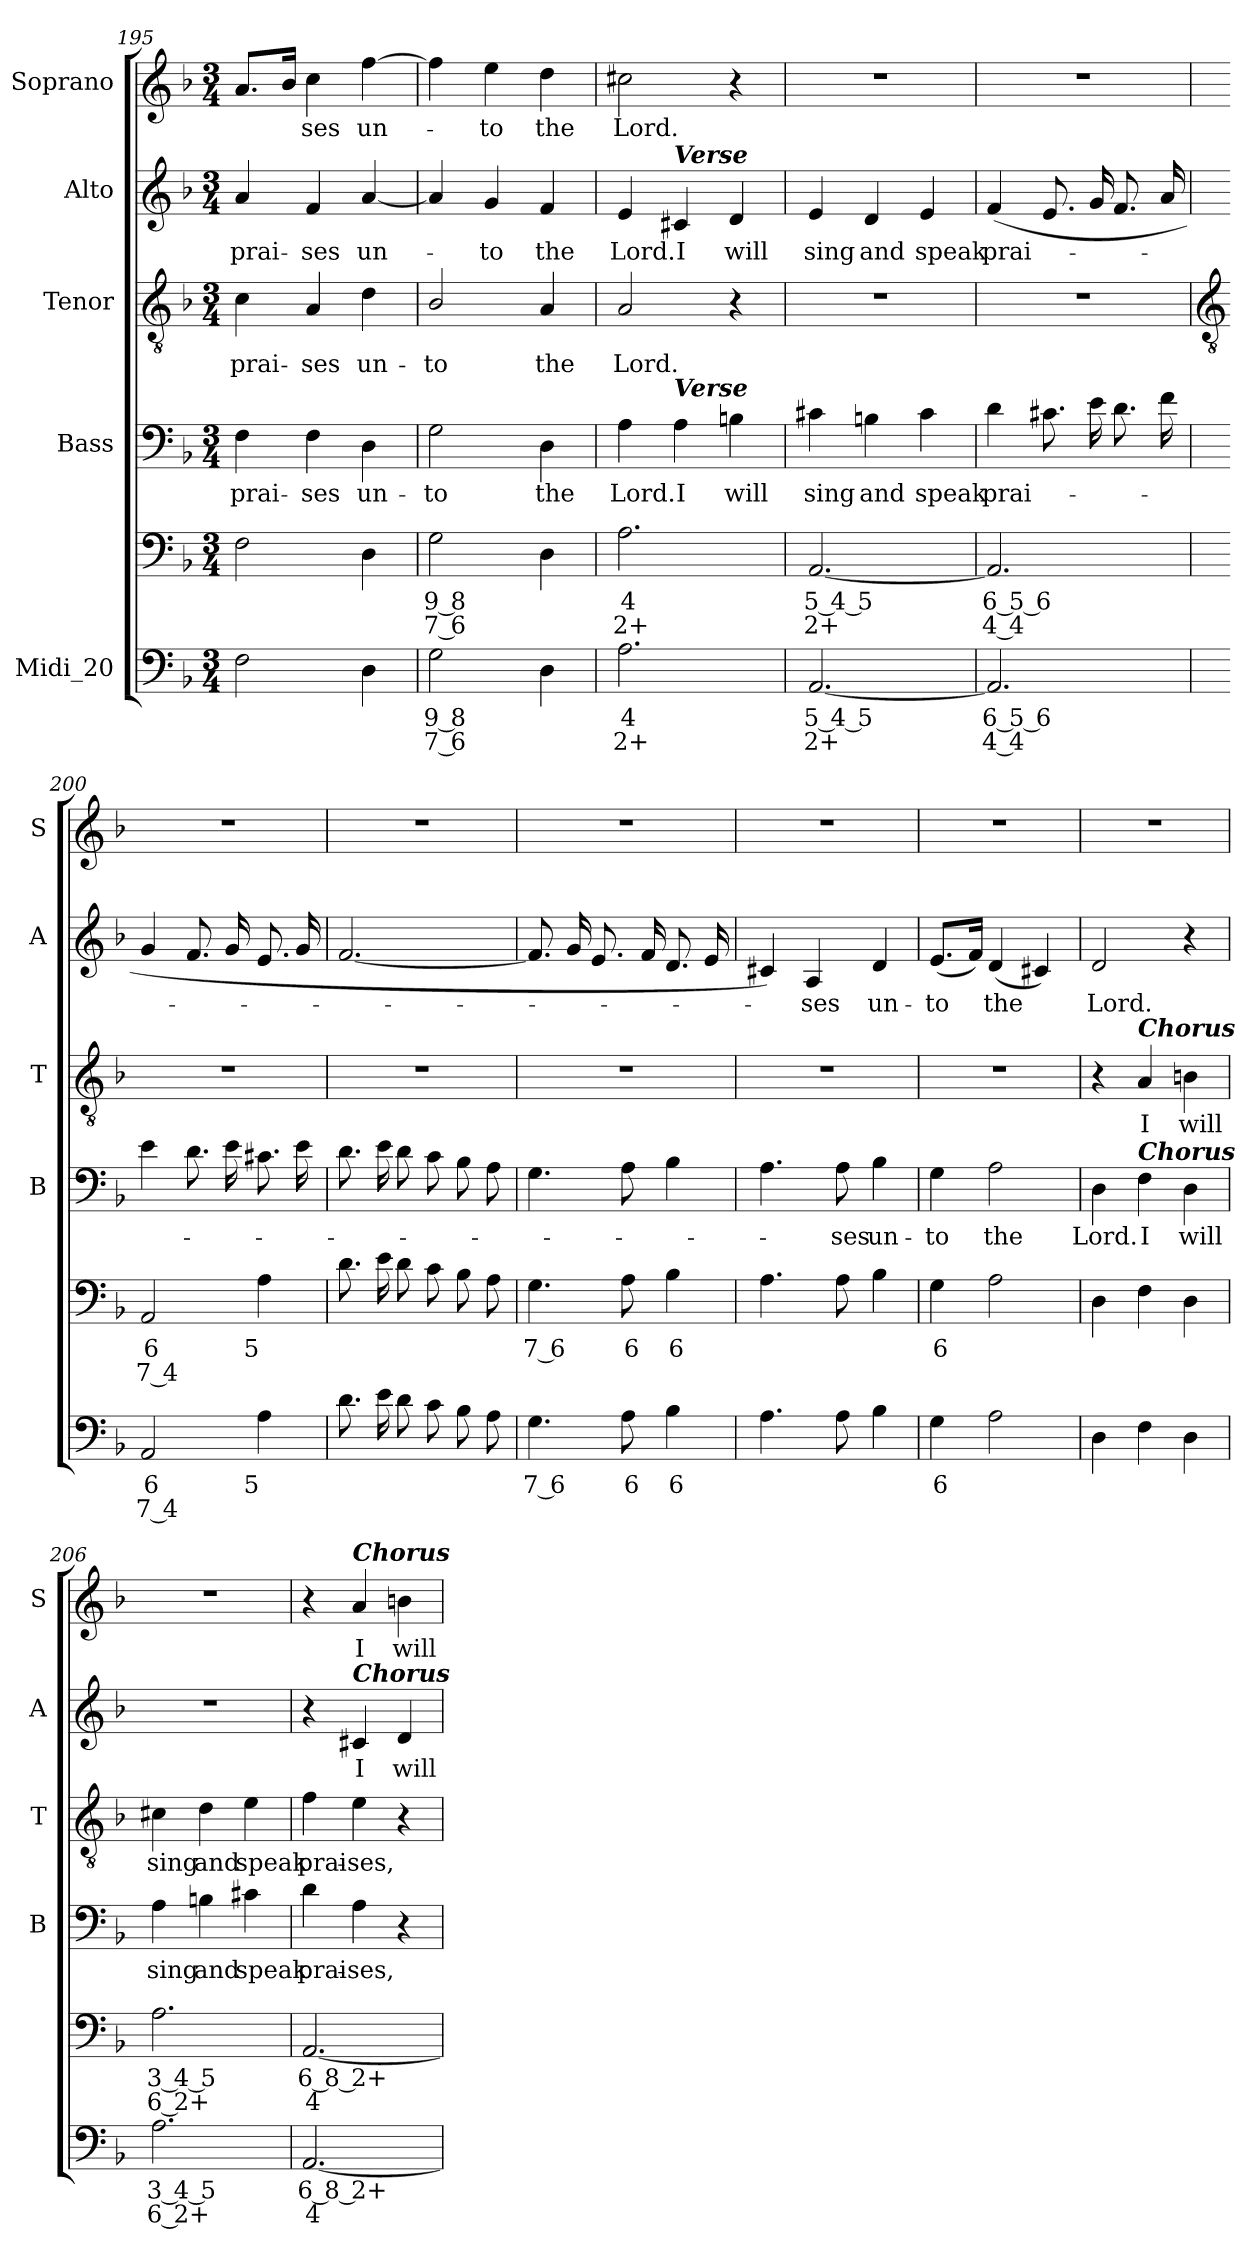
**kern	**text	**text	**kern	**text	**text	**kern	**text	**kern	**text	**kern	**text	**kern	**text
*part5	*part5	*part5	*part5	*part5	*part5	*part4	*part4	*part3	*part3	*part2	*part2	*part1	*part1
*staff6	*staff6	*staff6	*staff5	*staff5	*staff5	*staff4	*staff4	*staff3	*staff3	*staff2	*staff2	*staff1	*staff1
*I"Midi_20	*	*	*	*	*	*I"Bass	*	*I"Tenor	*	*I"Alto	*	*I"Soprano	*
*	*	*	*	*	*	*I'B	*	*I'T	*	*I'A	*	*I'S	*
*clefF4	*	*	*clefF4	*	*	*clefF4	*	*clefGv2	*	*clefG2	*	*clefG2	*
*k[b-]	*	*	*k[b-]	*	*	*k[b-]	*	*k[b-]	*	*k[b-]	*	*k[b-]	*
*F:	*	*	*F:	*	*	*F:	*	*F:	*	*F:	*	*F:	*
*M3/4	*	*	*M3/4	*	*	*M3/4	*	*M3/4	*	*M3/4	*	*M3/4	*
=195	=195	=195	=195	=195	=195	=195	=195	=195	=195	=195	=195	=195	=195
!	!	!	!	!	!	!	!LO:LY:b	!	!LO:LY:b	!	!LO:LY:b	!	!
2F	.	.	2F	.	.	4F	prai-	4c	prai-	4a	prai-	8.aL	.
.	.	.	.	.	.	.	.	.	.	.	.	16b-J	.
!	!	!	!	!	!	!	!LO:LY:b	!	!LO:LY:b	!	!LO:LY:b	!	!LO:LY:b
.	.	.	.	.	.	4F	-ses	4A	-ses	4f	-ses	4cc	ses
!	!	!	!	!	!	!	!LO:LY:b	!	!LO:LY:b	!	!LO:LY:b	!	!LO:LY:b
4D	.	.	4D	.	.	4D	un-	4d	un-	[4a	un-	[4ff	un-
=196	=196	=196	=196	=196	=196	=196	=196	=196	=196	=196	=196	=196	=196
!	!LO:LY:b	!LO:LY:b	!	!LO:LY:b	!LO:LY:b	!	!LO:LY:b	!	!LO:LY:b	!	!	!	!
2G	9 8	7 6	2G	9 8	7 6	2G	-to	2B-/	-to	4a]	.	4ff]	.
!	!	!	!	!	!	!	!	!	!	!	!LO:LY:b	!	!LO:LY:b
.	.	.	.	.	.	.	.	.	.	4g	to	4ee	to
!	!	!	!	!	!	!	!LO:LY:b	!	!LO:LY:b	!	!LO:LY:b	!	!LO:LY:b
4D	.	.	4D	.	.	4D	the	4A	the	4f	the	4dd	the
=197	=197	=197	=197	=197	=197	=197	=197	=197	=197	=197	=197	=197	=197
!	!LO:LY:b	!LO:LY:b	!	!LO:LY:b	!LO:LY:b	!	!LO:LY:b	!	!LO:LY:b	!	!LO:LY:b	!	!LO:LY:b
2.A	4	2+	2.A	4	2+	4A	Lord.	2A	Lord.	4e	Lord.	2cc#X	Lord.
!	!	!	!	!	!	!	!	!	!	!LO:TX:a:Bi:t=Verse	!	!	!
!	!	!	!	!	!	!LO:TX:a:Bi:t=Verse	!	!	!	!	!	!	!
!	!	!	!	!	!	!	!LO:LY:b	!	!	!	!LO:LY:b	!	!
.	.	.	.	.	.	4A	I	.	.	4c#X	I	.	.
!	!	!	!	!	!	!	!LO:LY:b	!	!	!	!LO:LY:b	!	!
.	.	.	.	.	.	4Bn	will	4r	.	4d	will	4r	.
=198	=198	=198	=198	=198	=198	=198	=198	=198	=198	=198	=198	=198	=198
!	!LO:LY:b	!LO:LY:b	!	!LO:LY:b	!LO:LY:b	!	!LO:LY:b	!LO:N:vis=1	!	!	!LO:LY:b	!LO:N:vis=1	!
[2.AA	5 4 5	2+	[2.AA	5 4 5	2+	4c#X	sing	2.r	.	4e	sing	2.r	.
!	!	!	!	!	!	!	!LO:LY:b	!	!	!	!LO:LY:b	!	!
.	.	.	.	.	.	4Bn	and	.	.	4d	and	.	.
!	!	!	!	!	!	!	!LO:LY:b	!	!	!	!LO:LY:b	!	!
.	.	.	.	.	.	4c#	speak	.	.	4e	speak	.	.
=199	=199	=199	=199	=199	=199	=199	=199	=199	=199	=199	=199	=199	=199
!	!LO:LY:b	!LO:LY:b	!	!LO:LY:b	!LO:LY:b	!	!LO:LY:b	!LO:N:vis=1	!	!	!LO:LY:b	!LO:N:vis=1	!
2.AA]	6 5 6	4 4	2.AA]	6 5 6	4 4	4d	prai-	2.r	.	(<4f	prai-	2.r	.
.	.	.	.	.	.	8.c#XL	.	.	.	8.eL	.	.	.
.	.	.	.	.	.	16eL	.	.	.	16gL	.	.	.
.	.	.	.	.	.	8.d	.	.	.	8.f	.	.	.
.	.	.	.	.	.	16fJ	.	.	.	16aJ	.	.	.
!!LO:LB:g=z
=200	=200	=200	=200	=200	=200	=200	=200	=200	=200	=200	=200	=200	=200
*	*	*	*	*	*	*	*	*clefGv2	*	*	*	*	*
!	!LO:LY:b	!LO:LY:b	!	!LO:LY:b	!LO:LY:b	!	!	!LO:N:vis=1	!	!	!	!LO:N:vis=1	!
2AA	6	7 4	2AA	6	7 4	4e	.	2.r	.	4g	.	2.r	.
.	.	.	.	.	.	8.dL	.	.	.	8.fL	.	.	.
.	.	.	.	.	.	16eL	.	.	.	16gL	.	.	.
!	!LO:LY:b	!	!	!LO:LY:b	!	!	!	!	!	!	!	!	!
4A	5	.	4A	5	.	8.c#X	.	.	.	8.e	.	.	.
.	.	.	.	.	.	16eJ	.	.	.	16gJ	.	.	.
=201	=201	=201	=201	=201	=201	=201	=201	=201	=201	=201	=201	=201	=201
!	!	!	!	!	!	!	!	!LO:N:vis=1	!	!	!	!LO:N:vis=1	!
8.dL	.	.	8.dL	.	.	8.dL	.	2.r	.	[2.f	.	2.r	.
16eL	.	.	16eL	.	.	16eL	.	.	.	.	.	.	.
8d	.	.	8d	.	.	8d	.	.	.	.	.	.	.
8c	.	.	8c	.	.	8c	.	.	.	.	.	.	.
8B-	.	.	8B-	.	.	8B-	.	.	.	.	.	.	.
8AJ	.	.	8AJ	.	.	8AJ	.	.	.	.	.	.	.
=202	=202	=202	=202	=202	=202	=202	=202	=202	=202	=202	=202	=202	=202
!	!LO:LY:b	!	!	!LO:LY:b	!	!	!	!LO:N:vis=1	!	!	!	!LO:N:vis=1	!
4.G	7 6	.	4.G	7 6	.	4.G	.	2.r	.	8.fL]	.	2.r	.
.	.	.	.	.	.	.	.	.	.	16gL	.	.	.
.	.	.	.	.	.	.	.	.	.	8.e	.	.	.
!	!LO:LY:b	!	!	!LO:LY:b	!	!	!	!	!	!	!	!	!
8A	6	.	8A	6	.	8A	.	.	.	.	.	.	.
.	.	.	.	.	.	.	.	.	.	16fL	.	.	.
!	!LO:LY:b	!	!	!LO:LY:b	!	!	!	!	!	!	!	!	!
4B-	6	.	4B-	6	.	4B-	.	.	.	8.d	.	.	.
.	.	.	.	.	.	.	.	.	.	16eJ	.	.	.
=203	=203	=203	=203	=203	=203	=203	=203	=203	=203	=203	=203	=203	=203
!	!	!	!	!	!	!	!	!LO:N:vis=1	!	!	!	!LO:N:vis=1	!
4.A	.	.	4.A	.	.	4.A	.	2.r	.	4c#X)	.	2.r	.
!	!	!	!	!	!	!	!	!	!	!	!LO:LY:b	!	!
.	.	.	.	.	.	.	.	.	.	4A	ses	.	.
!	!	!	!	!	!	!	!LO:LY:b	!	!	!	!	!	!
8A	.	.	8A	.	.	8A	ses	.	.	.	.	.	.
!	!	!	!	!	!	!	!LO:LY:b	!	!	!	!LO:LY:b	!	!
4B-	.	.	4B-	.	.	4B-	un-	.	.	4d	un-	.	.
=204	=204	=204	=204	=204	=204	=204	=204	=204	=204	=204	=204	=204	=204
!	!LO:LY:b	!	!	!LO:LY:b	!	!	!LO:LY:b	!LO:N:vis=1	!	!	!LO:LY:b	!LO:N:vis=1	!
4G	6	.	4G	6	.	4G	-to	2.r	.	(<8.eL	-to	2.r	.
.	.	.	.	.	.	.	.	.	.	16fJ)	.	.	.
!	!	!	!	!	!	!	!LO:LY:b	!	!	!	!LO:LY:b	!	!
2A	.	.	2A	.	.	2A	the	.	.	(<4d	the	.	.
.	.	.	.	.	.	.	.	.	.	4c#X)	.	.	.
=205	=205	=205	=205	=205	=205	=205	=205	=205	=205	=205	=205	=205	=205
!	!	!	!	!	!	!	!LO:LY:b	!	!	!	!LO:LY:b	!LO:N:vis=1	!
4D	.	.	4D	.	.	4D	Lord.	4r	.	2d	Lord.	2.r	.
!	!	!	!	!	!	!	!	!LO:TX:a:Bi:t=Chorus	!	!	!	!	!
!	!	!	!	!	!	!LO:TX:a:Bi:t=Chorus	!	!	!	!	!	!	!
!	!	!	!	!	!	!	!LO:LY:b	!	!LO:LY:b	!	!	!	!
4F	.	.	4F	.	.	4F	I	4A	I	.	.	.	.
!	!	!	!	!	!	!	!LO:LY:b	!	!LO:LY:b	!	!	!	!
4D	.	.	4D	.	.	4D	will	4Bn	will	4r	.	.	.
=206	=206	=206	=206	=206	=206	=206	=206	=206	=206	=206	=206	=206	=206
!	!LO:LY:b	!LO:LY:b	!	!LO:LY:b	!LO:LY:b	!	!LO:LY:b	!	!LO:LY:b	!LO:N:vis=1	!	!LO:N:vis=1	!
2.A	3 4 5	6 2+	2.A	3 4 5	6 2+	4A	sing	4c#X	sing	2.r	.	2.r	.
!	!	!	!	!	!	!	!LO:LY:b	!	!LO:LY:b	!	!	!	!
.	.	.	.	.	.	4Bn	and	4d	and	.	.	.	.
!	!	!	!	!	!	!	!LO:LY:b	!	!LO:LY:b	!	!	!	!
.	.	.	.	.	.	4c#X	speak	4e	speak	.	.	.	.
=207	=207	=207	=207	=207	=207	=207	=207	=207	=207	=207	=207	=207	=207
!	!LO:LY:b	!LO:LY:b	!	!LO:LY:b	!LO:LY:b	!	!LO:LY:b	!	!LO:LY:b	!	!	!	!
[2.AA	6 8 2+	4	[2.AA	6 8 2+	4	4d	prai-	4f	prai-	4r	.	4r	.
!	!	!	!	!	!	!	!	!	!	!	!	!LO:TX:a:Bi:t=Chorus	!
!	!	!	!	!	!	!	!	!	!	!LO:TX:a:Bi:t=Chorus	!	!	!
!	!	!	!	!	!	!	!LO:LY:b	!	!LO:LY:b	!	!LO:LY:b	!	!LO:LY:b
.	.	.	.	.	.	4A	-ses,	4e	-ses,	4c#X	I	4a	I
!	!	!	!	!	!	!	!	!	!	!	!LO:LY:b	!	!LO:LY:b
.	.	.	.	.	.	4r	.	4r	.	4d	will	4bn	will
=	=	=	=	=	=	=	=	=	=	=	=	=	=
*-	*-	*-	*-	*-	*-	*-	*-	*-	*-	*-	*-	*-	*-
